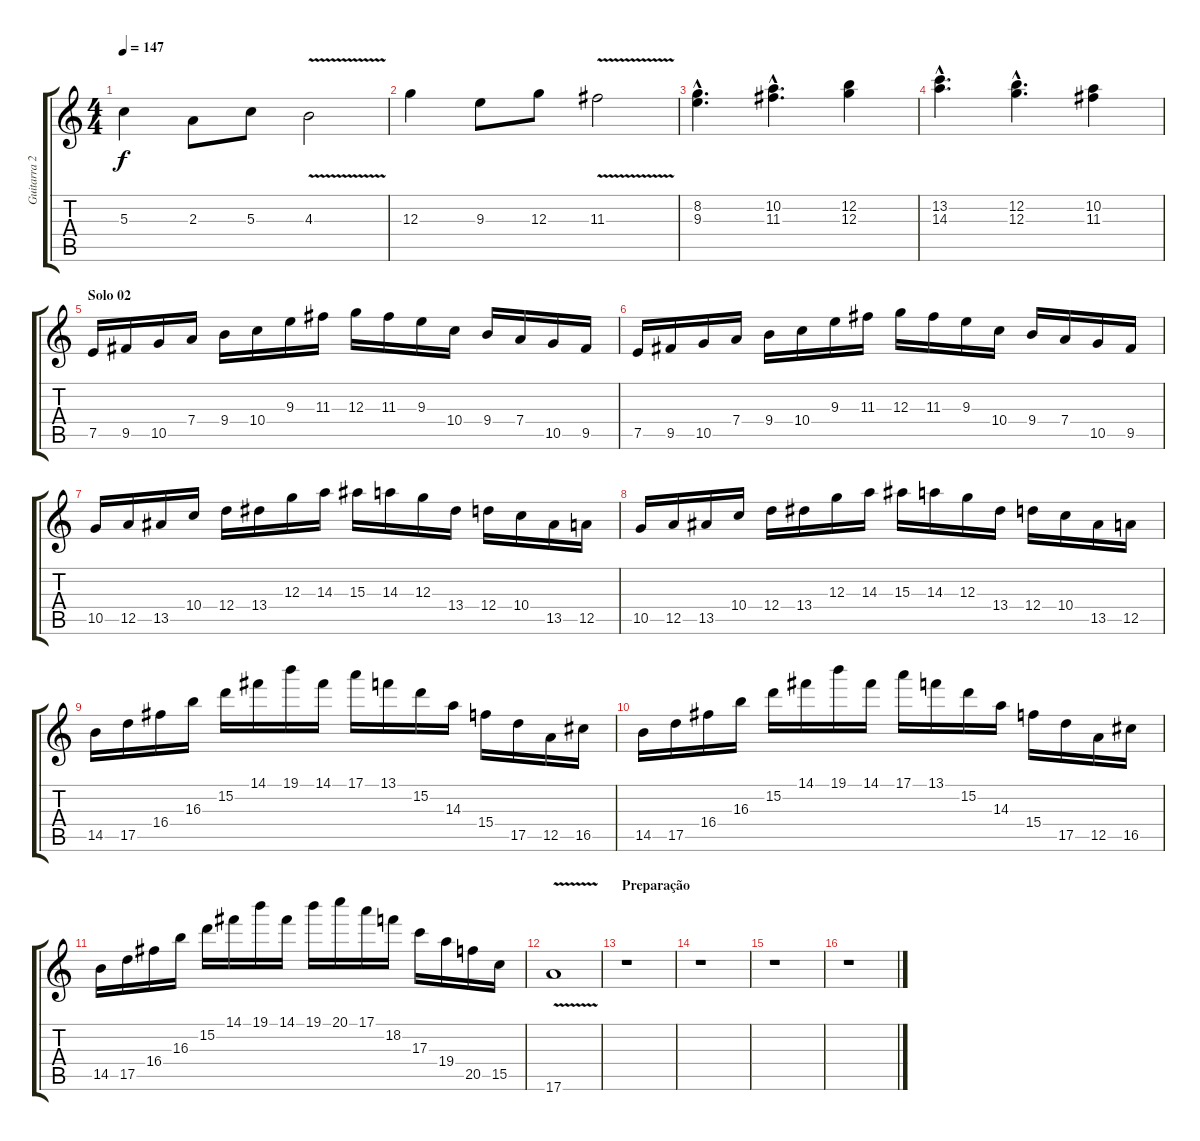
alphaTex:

\track ("Guitarra 2" "Guitarra 2") {instrument distortionguitar}
\staff {score tabs}
\tuning (E4 B3 G3 D3 A2 E2) {hide}
\ts (4 4)
\tempo 147
\clef g2
\ks c
5.3.4{dy f} 2.3.8 5.3.8 4.3{v}.2 |
12.3.4 9.3.8 12.3.8 11.3{v}.2 |
(8.2{hac} 9.3{hac}).4{d} (10.2{hac} 11.3{hac}).4{d} (12.2 12.3).4 |
(13.2{hac} 14.3{hac}).4{d} (12.2{hac} 12.3{hac}).4{d} (10.2 11.3).4 |
\section ("" "Solo 02")
7.5.16 9.5.16 10.5.16 7.4.16 9.4.16 10.4.16 9.3.16 11.3.16 12.3.16 11.3.16 9.3.16 10.4.16 9.4.16 7.4.16 10.5.16 9.5.16 |
7.5.16 9.5.16 10.5.16 7.4.16 9.4.16 10.4.16 9.3.16 11.3.16 12.3.16 11.3.16 9.3.16 10.4.16 9.4.16 7.4.16 10.5.16 9.5.16 |
10.5.16 12.5.16 13.5.16 10.4.16 12.4.16 13.4.16 12.3.16 14.3.16 15.3.16 14.3.16 12.3.16 13.4.16 12.4.16 10.4.16 13.5.16 12.5.16 |
10.5.16 12.5.16 13.5.16 10.4.16 12.4.16 13.4.16 12.3.16 14.3.16 15.3.16 14.3.16 12.3.16 13.4.16 12.4.16 10.4.16 13.5.16 12.5.16 |
14.5.16 17.5.16 16.4.16 16.3.16 15.2.16 14.1.16 19.1.16 14.1.16 17.1.16 13.1.16 15.2.16 14.3.16 15.4.16 17.5.16 12.5.16 16.5.16 |
14.5.16 17.5.16 16.4.16 16.3.16 15.2.16 14.1.16 19.1.16 14.1.16 17.1.16 13.1.16 15.2.16 14.3.16 15.4.16 17.5.16 12.5.16 16.5.16 |
14.5.16 17.5.16 16.4.16 16.3.16 15.2.16 14.1.16 19.1.16 14.1.16 19.1.16 20.1.16 17.1.16 18.2.16 17.3.16 19.4.16 20.5.16 15.5.16 |
17.6{v}.1 |
\section ("" "Preparação")
r.1 |
r.1 |
r.1 |
r.1
